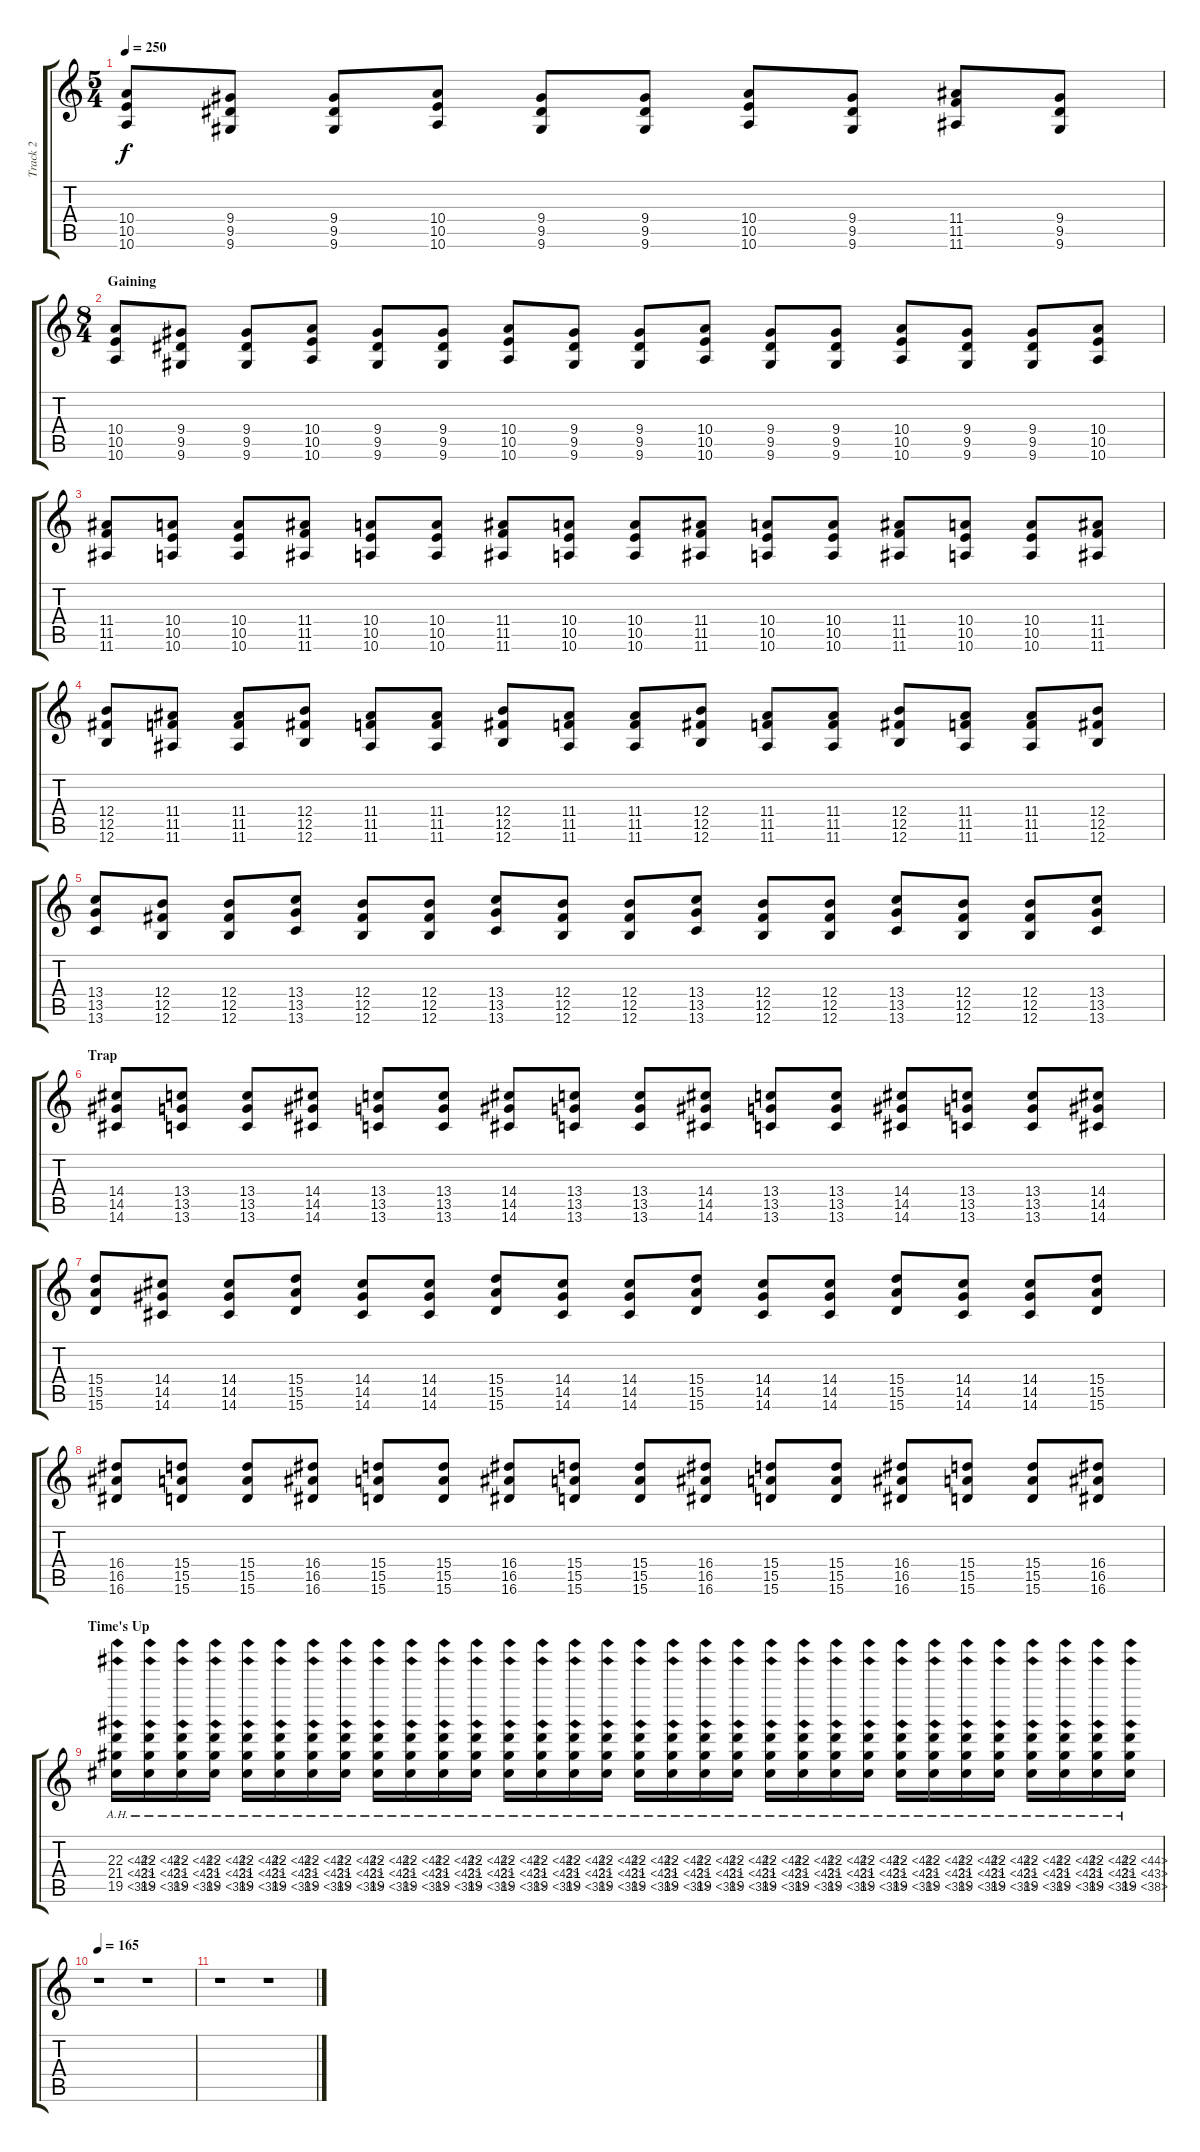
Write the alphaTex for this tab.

\track ("Track 2" "Track 2") {instrument overdrivenguitar}
\staff {score tabs}
\tuning (Db4 Ab3 E3 B2 Gb2 B1) {hide}
\ts (5 4)
\tempo 250
\clef g2
\ks c
(10.4 10.5 10.6).8{dy f} (9.4 9.5 9.6).8 (9.4 9.5 9.6).8 (10.4 10.5 10.6).8 (9.4 9.5 9.6).8 (9.4 9.5 9.6).8 (10.4 10.5 10.6).8 (9.4 9.5 9.6).8 (11.4 11.5 11.6).8 (9.4 9.5 9.6).8 |
\ts (8 4)
\section ("" "Gaining")
(10.4 10.5 10.6).8 (9.4 9.5 9.6).8 (9.4 9.5 9.6).8 (10.4 10.5 10.6).8 (9.4 9.5 9.6).8 (9.4 9.5 9.6).8 (10.4 10.5 10.6).8 (9.4 9.5 9.6).8 (9.4 9.5 9.6).8 (10.4 10.5 10.6).8 (9.4 9.5 9.6).8 (9.4 9.5 9.6).8 (10.4 10.5 10.6).8 (9.4 9.5 9.6).8 (9.4 9.5 9.6).8 (10.4 10.5 10.6).8 |
(11.4 11.5 11.6).8 (10.4 10.5 10.6).8 (10.4 10.5 10.6).8 (11.4 11.5 11.6).8 (10.4 10.5 10.6).8 (10.4 10.5 10.6).8 (11.4 11.5 11.6).8 (10.4 10.5 10.6).8 (10.4 10.5 10.6).8 (11.4 11.5 11.6).8 (10.4 10.5 10.6).8 (10.4 10.5 10.6).8 (11.4 11.5 11.6).8 (10.4 10.5 10.6).8 (10.4 10.5 10.6).8 (11.4 11.5 11.6).8 |
(12.4 12.5 12.6).8 (11.4 11.5 11.6).8 (11.4 11.5 11.6).8 (12.4 12.5 12.6).8 (11.4 11.5 11.6).8 (11.4 11.5 11.6).8 (12.4 12.5 12.6).8 (11.4 11.5 11.6).8 (11.4 11.5 11.6).8 (12.4 12.5 12.6).8 (11.4 11.5 11.6).8 (11.4 11.5 11.6).8 (12.4 12.5 12.6).8 (11.4 11.5 11.6).8 (11.4 11.5 11.6).8 (12.4 12.5 12.6).8 |
(13.4 13.5 13.6).8 (12.4 12.5 12.6).8 (12.4 12.5 12.6).8 (13.4 13.5 13.6).8 (12.4 12.5 12.6).8 (12.4 12.5 12.6).8 (13.4 13.5 13.6).8 (12.4 12.5 12.6).8 (12.4 12.5 12.6).8 (13.4 13.5 13.6).8 (12.4 12.5 12.6).8 (12.4 12.5 12.6).8 (13.4 13.5 13.6).8 (12.4 12.5 12.6).8 (12.4 12.5 12.6).8 (13.4 13.5 13.6).8 |
\section ("" "Trap")
(14.4 14.5 14.6).8 (13.4 13.5 13.6).8 (13.4 13.5 13.6).8 (14.4 14.5 14.6).8 (13.4 13.5 13.6).8 (13.4 13.5 13.6).8 (14.4 14.5 14.6).8 (13.4 13.5 13.6).8 (13.4 13.5 13.6).8 (14.4 14.5 14.6).8 (13.4 13.5 13.6).8 (13.4 13.5 13.6).8 (14.4 14.5 14.6).8 (13.4 13.5 13.6).8 (13.4 13.5 13.6).8 (14.4 14.5 14.6).8 |
(15.4 15.5 15.6).8 (14.4 14.5 14.6).8 (14.4 14.5 14.6).8 (15.4 15.5 15.6).8 (14.4 14.5 14.6).8 (14.4 14.5 14.6).8 (15.4 15.5 15.6).8 (14.4 14.5 14.6).8 (14.4 14.5 14.6).8 (15.4 15.5 15.6).8 (14.4 14.5 14.6).8 (14.4 14.5 14.6).8 (15.4 15.5 15.6).8 (14.4 14.5 14.6).8 (14.4 14.5 14.6).8 (15.4 15.5 15.6).8 |
(16.4 16.5 16.6).8 (15.4 15.5 15.6).8 (15.4 15.5 15.6).8 (16.4 16.5 16.6).8 (15.4 15.5 15.6).8 (15.4 15.5 15.6).8 (16.4 16.5 16.6).8 (15.4 15.5 15.6).8 (15.4 15.5 15.6).8 (16.4 16.5 16.6).8 (15.4 15.5 15.6).8 (15.4 15.5 15.6).8 (16.4 16.5 16.6).8 (15.4 15.5 15.6).8 (15.4 15.5 15.6).8 (16.4 16.5 16.6).8 |
\section ("" "Time's Up")
(22.3{ah 22} 21.4{ah 22} 19.5{ah 19}).16 (22.3{ah 22} 21.4{ah 22} 19.5{ah 19}).16 (22.3{ah 22} 21.4{ah 22} 19.5{ah 19}).16 (22.3{ah 22} 21.4{ah 22} 19.5{ah 19}).16 (22.3{ah 22} 21.4{ah 22} 19.5{ah 19}).16 (22.3{ah 22} 21.4{ah 22} 19.5{ah 19}).16 (22.3{ah 22} 21.4{ah 22} 19.5{ah 19}).16 (22.3{ah 22} 21.4{ah 22} 19.5{ah 19}).16 (22.3{ah 22} 21.4{ah 22} 19.5{ah 19}).16 (22.3{ah 22} 21.4{ah 22} 19.5{ah 19}).16 (22.3{ah 22} 21.4{ah 22} 19.5{ah 19}).16 (22.3{ah 22} 21.4{ah 22} 19.5{ah 19}).16 (22.3{ah 22} 21.4{ah 22} 19.5{ah 19}).16 (22.3{ah 22} 21.4{ah 22} 19.5{ah 19}).16 (22.3{ah 22} 21.4{ah 22} 19.5{ah 19}).16 (22.3{ah 22} 21.4{ah 22} 19.5{ah 19}).16 (22.3{ah 22} 21.4{ah 22} 19.5{ah 19}).16 (22.3{ah 22} 21.4{ah 22} 19.5{ah 19}).16 (22.3{ah 22} 21.4{ah 22} 19.5{ah 19}).16 (22.3{ah 22} 21.4{ah 22} 19.5{ah 19}).16 (22.3{ah 22} 21.4{ah 22} 19.5{ah 19}).16 (22.3{ah 22} 21.4{ah 22} 19.5{ah 19}).16 (22.3{ah 22} 21.4{ah 22} 19.5{ah 19}).16 (22.3{ah 22} 21.4{ah 22} 19.5{ah 19}).16 (22.3{ah 22} 21.4{ah 22} 19.5{ah 19}).16 (22.3{ah 22} 21.4{ah 22} 19.5{ah 19}).16 (22.3{ah 22} 21.4{ah 22} 19.5{ah 19}).16 (22.3{ah 22} 21.4{ah 22} 19.5{ah 19}).16 (22.3{ah 22} 21.4{ah 22} 19.5{ah 19}).16 (22.3{ah 22} 21.4{ah 22} 19.5{ah 19}).16 (22.3{ah 22} 21.4{ah 22} 19.5{ah 19}).16 (22.3{ah 22} 21.4{ah 22} 19.5{ah 19}).16 |
\tempo 165
r.1 r.1 |
r.1 r.1
